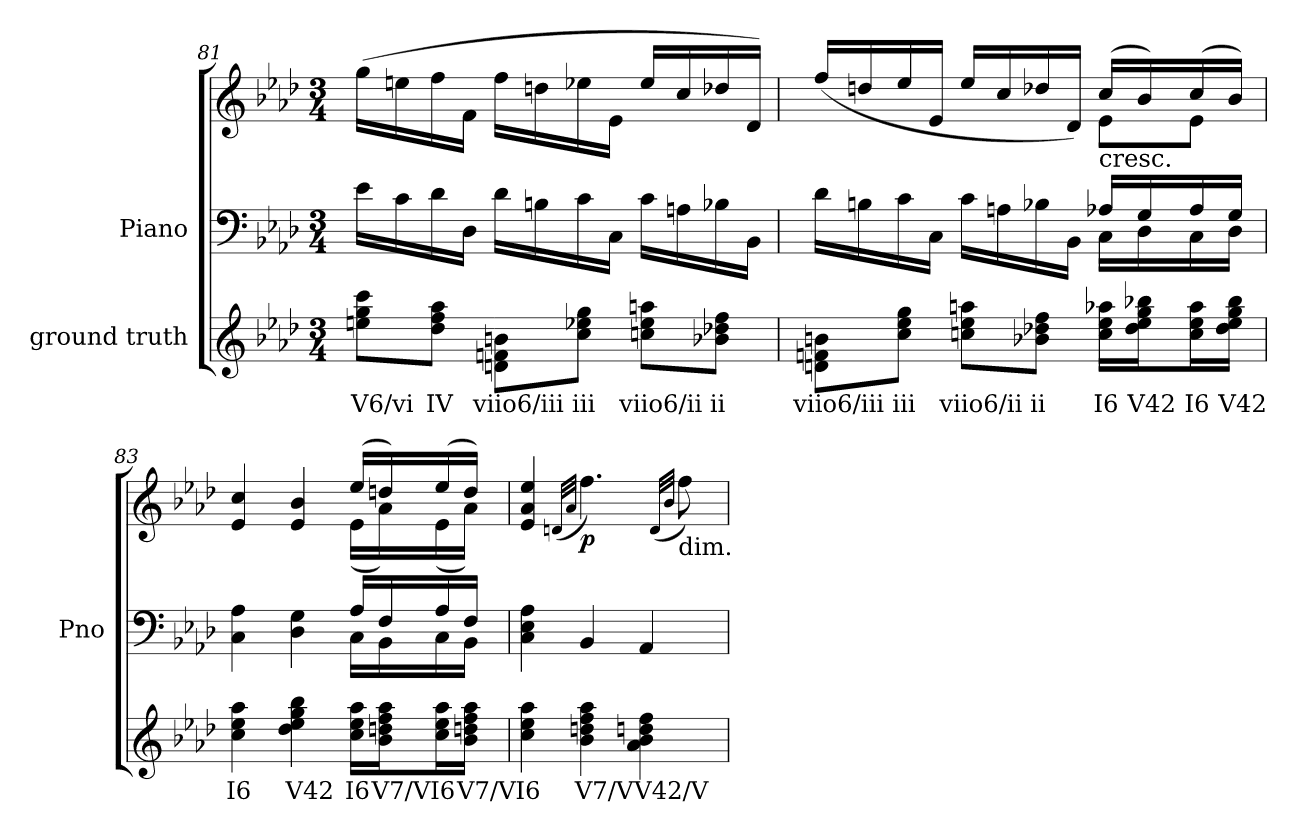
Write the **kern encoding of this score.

**kern	**text	**kern	**kern	**dynam
*part2	*part2	*part1	*part1	*part1
*staff3	*staff3	*staff2	*staff1	*staff1/2
*I"ground truth	*	*I"Piano	*	*
*	*	*I'Pno	*	*
*	*	*clefF4	*clefG2	*
*k[b-e-a-d-]	*	*k[b-e-a-d-]	*k[b-e-a-d-]	*
*A-:	*	*A-:	*A-:	*
*M3/4	*	*M3/4	*M3/4	*
=81	=81	=81	=81	=81
8een 8gg 8cccL	V6/vi	16e-\LL	(>16gg\LL	.
.	.	16c\	16een\	.
8dd- 8ff 8aa-J	IV	16d-\	16ff\	.
.	.	16D-\JJ	16f\JJ	.
8dn 8fn 8bnL	viio6/iii	16d-\LL	16ff\LL	.
.	.	16Bn\	16ddn\	.
8cc 8ee-X 8ggJ	iii	16c\	16ee-X\	.
.	.	16C\JJ	16e-\JJ	.
8ccn 8ee- 8aanL	viio6/ii	16c\LL	16ee-/LL	.
.	.	16An\	16cc/	.
8b-X 8dd-X 8ffJ	ii	16B-X\	16dd-X/	.
.	.	16BB-\JJ	16d-/JJ)	.
=82	=82	=82	=82	=82
*	*	*^	*^	*
*	*	*	*^	*	*^	*
8dn 8fn 8bnL	viio6/iii	2ryy	16d-\LL	2ryy	(>16ff/LL	2ryy	2ryy	.
.	.	.	16Bn\	.	16ddn/	.	.	.
8cc 8ee- 8ggJ	iii	.	16c\	.	16ee-/	.	.	.
.	.	.	16C\JJ	.	16e-/JJ	.	.	.
8ccn 8ee- 8aanL	viio6/ii	.	16c\LL	.	16ee-/LL	.	.	.
.	.	.	16An\	.	16cc/	.	.	.
8b-X 8dd-X 8ffJ	ii	.	16B-X\	.	16dd-X/	.	.	.
.	.	.	16BB-\JJ	.	16d-/JJ)	.	.	.
!	!	!	!	!	!LO:TX:b:t=cresc.	!	!	!
16cc 16ee- 16aa-XLL	I6	4ryy	16A-X/LL	16C\LL	(>16cc/LL	8e-\L	4ryy	.
16dd- 16ee- 16gg 16bb-XJ	V42	.	16G/	16D-\	16b-/)	.	.	.
16cc 16ee- 16aa-L	I6	.	16A-/	16C\	(>16cc/	8e-\J	.	.
16dd- 16ee- 16gg 16bb-JJ	V42	.	16G/JJ	16D-\JJ	16b-/JJ)	.	.	.
!!LO:PB:g=z	!!	!!
=83	=83	=83	=83	=83	=83	=83	=83	=83
4cc 4ee- 4aa-	I6	2ryy	4C\ 4A-\	2ryy	4e-/ 4cc/	2ryy	2ryy	.
4dd- 4ee- 4gg 4bb-	V42	.	4D-\ 4G\	.	4e-/ 4b-/	.	.	.
16cc 16ee- 16aa-LL	I6	4ryy	16A-/LL	16C\LL	(>16ee-/LL	(<16e-\LL	4ryy	.
16b- 16ddn 16ff 16aa-J	V7/V	.	16F/	16BB-\	16ddn/)	16a-\)	.	.
16cc 16ee- 16aa-L	I6	.	16A-/	16C\	(>16ee-/	(<16e-\	.	.
16b- 16ddn 16ff 16aa-JJ	V7/V	.	16F/JJ	16BB-\JJ	16dd/JJ)	16a-\JJ)	.	.
*	*	*v	*v	*v	*	*	*	*
*	*	*	*v	*v	*v	*
=84	=84	=84	=84	=84
4cc 4ee- 4aa-	I6	4C\ 4E-\ 4A-\	4e-/ 4a-/ 4ee-/	.
.	.	.	(<32qdn/LLL	.
.	.	.	32qa-/JJJ	.
!	!	!	!	!LO:DY:b
4b- 4ddn 4ff 4aa-	V7/V	4BB-/	4.ff\)	p
4a- 4b- 4ddn 4ff	V42/V	4AA-/	.	.
.	.	.	(<32qd/LLL	.
.	.	.	32qb-/JJJ	.
!	!	!	!LO:TX:b:t=dim.	!
.	.	.	8ff\)	.
=	=	=	=	=
*-	*-	*-	*-	*-
